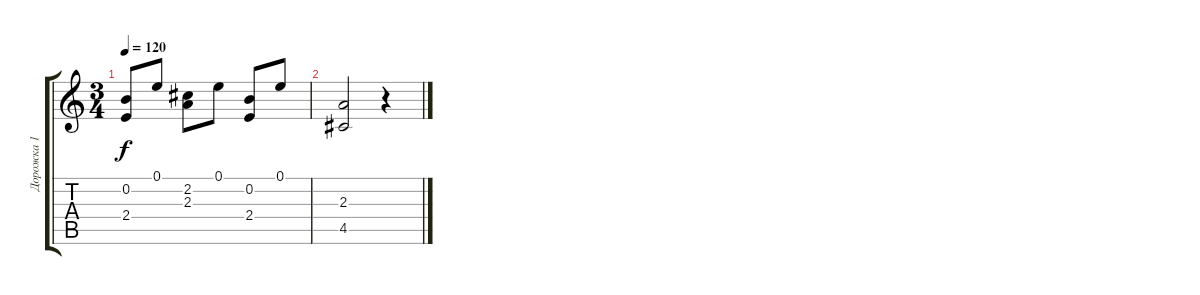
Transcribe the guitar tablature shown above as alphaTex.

\track ("Дорожка 1" "Дорожка 1") {instrument acousticguitarnylon}
\staff {score tabs}
\tuning (E4 B3 G3 D3 A2 E2) {hide}
\ts (3 4)
\tempo 120
\clef g2
\ks c
(0.2 2.4).8{dy f} 0.1.8 (2.2 2.3).8 0.1.8 (0.2 2.4).8 0.1.8 |
(2.3 4.5).2 r.4
